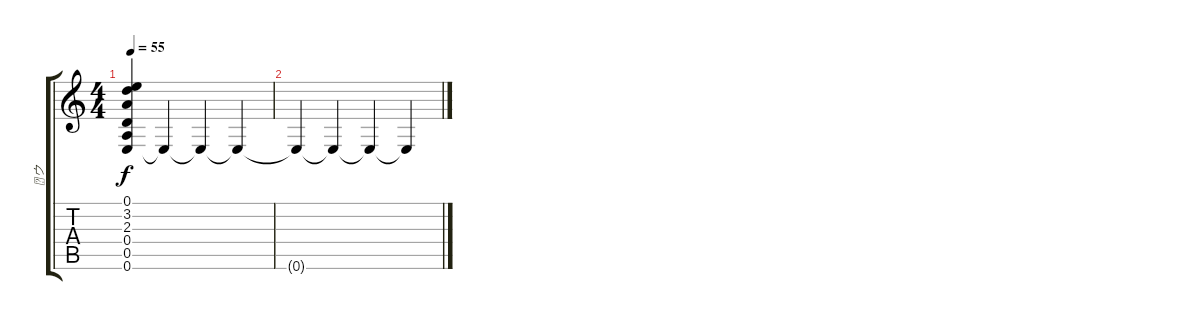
\track ("ウ" "ウ") {instrument electricguitarclean}
\staff {score tabs}
\tuning (E4 B3 G3 D3 A2 E2) {hide}
\ts (4 4)
\tempo 55
\clef g2
\ks c
(0.1 3.2 2.3 0.4 0.5 0.6).4{dy f} 0.6{t}.4 0.6{t}.4 0.6{t}.4 |
0.6{t}.4 0.6{t}.4 0.6{t}.4 0.6{t}.4
